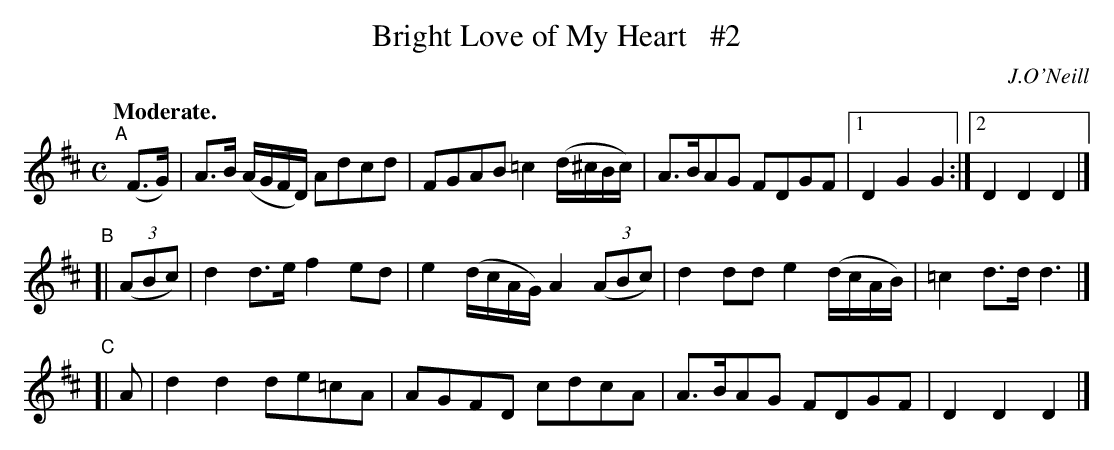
X:1
T: Bright Love of My Heart   #2
O: J.O'Neill
Q: "Moderate."
M: C
L: 1/8
K: D
"^A"[|] (F>G) | A>B (A/G/F/D/) Adcd | FGAB =c2(d/^c/B/c/) | A>BAG FDGF |1 D2G2 G2 :|2 D2D2 D2 |]
"^B"[| ((3ABc) | d2d>e f2ed | e2(d/c/A/G/) A2((3ABc) | d2dd e2(d/c/A/B/) | =c2d>d d3 |]
"^C"[| A | d2d2 de=cA | AGFD cdcA | A>BAG FDGF | D2D2 D2 |]
